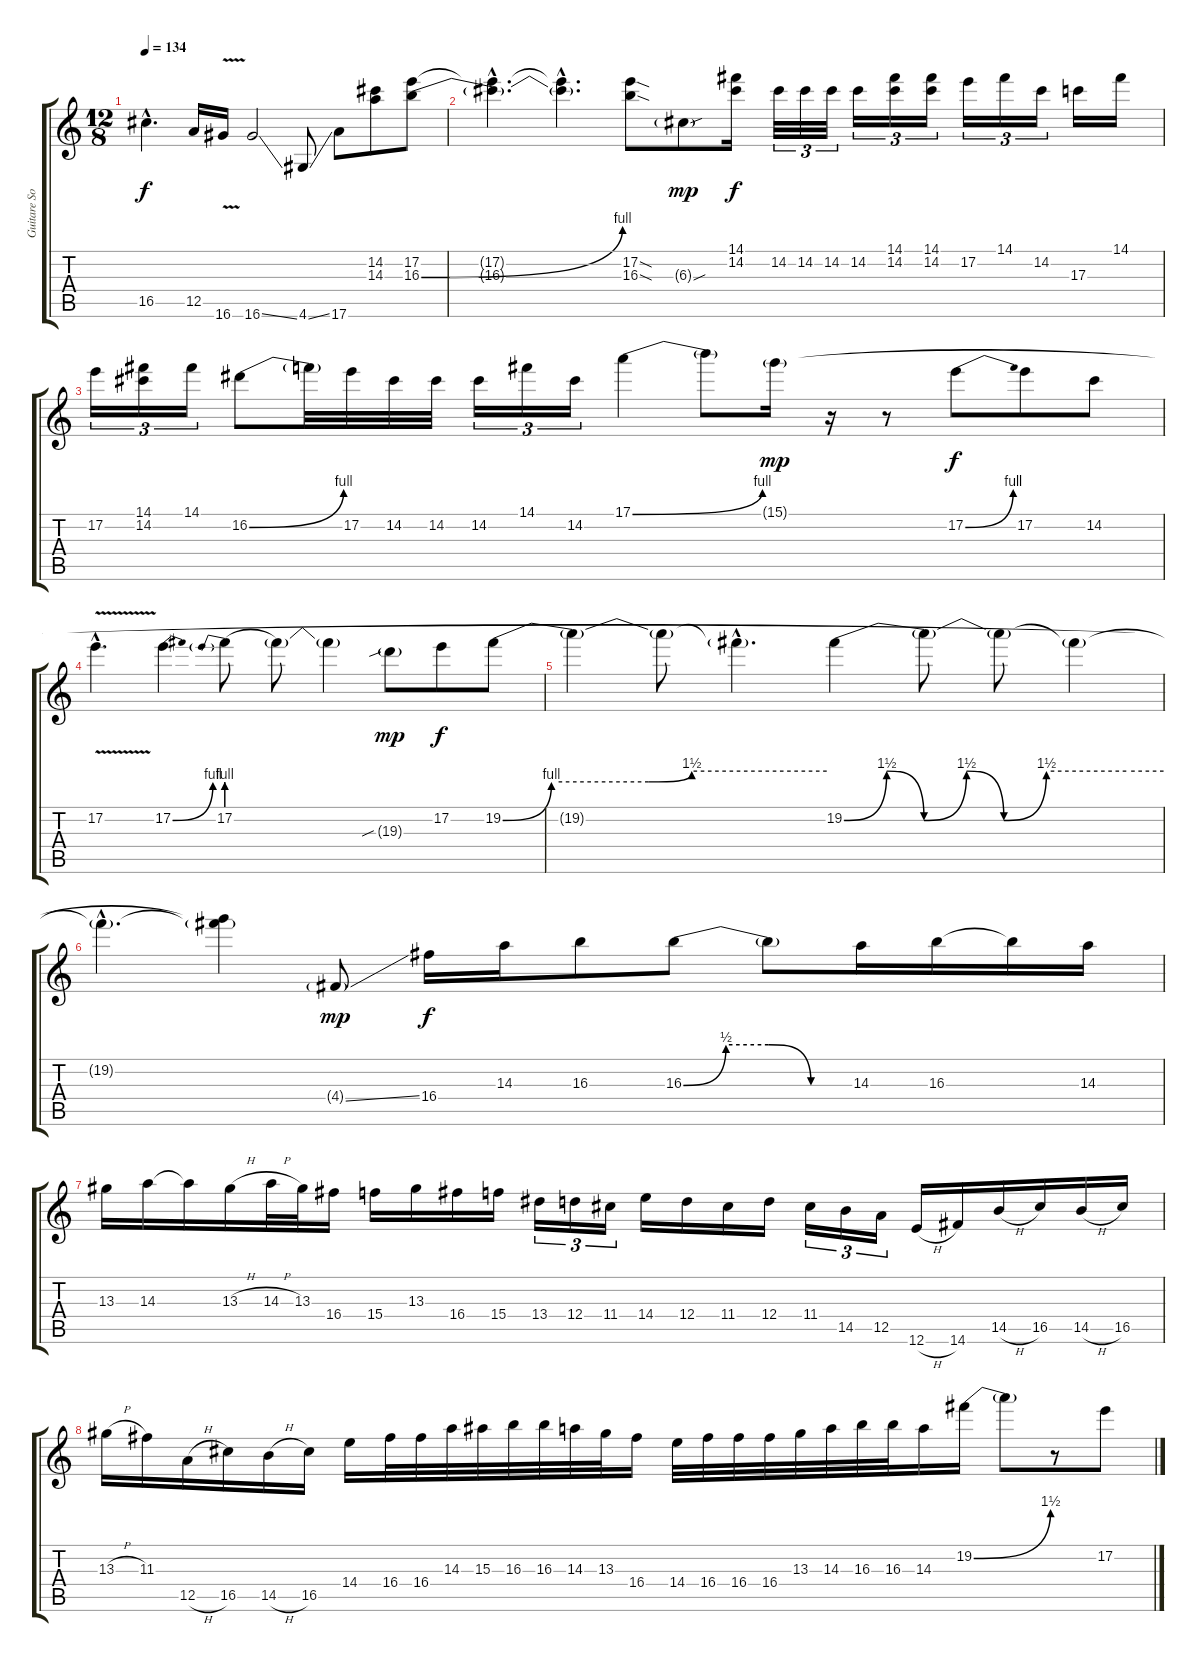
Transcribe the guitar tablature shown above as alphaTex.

\track ("Guitare Solo" "Guitare So") {instrument overdrivenguitar}
\staff {score tabs}
\tuning (E4 B3 G3 D3 A2 E2) {hide}
\ts (12 8)
\tempo 134
\clef g2
\ks c
16.5{hac t}.4{d dy f} 12.5.16 16.6{v}.16 16.6{ss}.2 4.6{ss}.8 17.6.8 (14.2 14.3).8 (17.2 16.3{be (bend 0 0 60 4)}).8 |
(17.2{hac t} 16.3{hac t}).4{d} (17.2{hac t} 16.3{hac t}).4{d} (17.2{sod} 16.3{sod}).8 6.3{sou g}.8{dy mp} (14.1 14.2).16{dy f} 14.2.32{tu (3 2)} 14.2.32{tu (3 2)} 14.2.32{tu (3 2)} 14.2.16{tu (3 2)} (14.1 14.2).16{tu (3 2)} (14.1 14.2).16{tu (3 2)} 17.2.16{tu (3 2)} 14.1.16{tu (3 2)} 14.2.16{tu (3 2)} 17.3.16 14.1.16 |
17.2.16{tu (3 2)} (14.1 14.2).16{tu (3 2)} 14.1.16{tu (3 2)} 16.2{be (bend 0 0 60 4)}.8 16.2{t}.32 17.2.32 14.2.32 14.2.32 14.2.16{tu (3 2)} 14.1.16{tu (3 2)} 14.2.16{tu (3 2)} 17.1{be (bend 0 0 60 4)}.4 17.1{t}.8 15.1{g}.16{dy mp} r.16 r.8 17.2{be (bend 0 0 60 4)}.8{dy f} 17.2.8 14.2.8 |
17.2{v hac}.4{d} 17.2{be (bend 0 0 60 4)}.4 17.2{be (prebend 0 4 60 4)}.8 17.2{t}.8 17.2{t}.4 19.3{sib g}.8{dy mp} 17.2.8{dy f} 19.2{be (custom 0 0 9 4 27 4 35 6 60 6)}.8 |
19.2{t}.4 19.2{t}.8 19.2{hac t}.4{d} 19.2{be (custom 0 0 8 6 15 0 23 6 30 0 38 6 53 6 60 6)}.4 19.2{t}.8 19.2{t}.8 19.2{t}.4 |
19.2{hac t}.4{d} (15.1{t} 19.2{t}).4 4.4{ss g}.8{dy mp} 16.4.16{dy f} 14.3.16 16.3.8 16.3{be (custom 0 0 15 2 30 2 45 0 60 0)}.8 16.3{t}.8 14.3.16 16.3.16 16.3{t}.16 14.3.16 |
13.3.16 14.3.16 14.3{t}.16 13.3{h}.16 14.3{h}.32 13.3.32 16.4.16 15.4.16 13.3.16 16.4.16 15.4.16 13.4.16{tu (3 2)} 12.4.16{tu (3 2)} 11.4.16{tu (3 2)} 14.4.16 12.4.16 11.4.16 12.4.16 11.4.16{tu (3 2)} 14.5.16{tu (3 2)} 12.5.16{tu (3 2)} 12.6{h}.16 14.6.16 14.5{h}.16 16.5.16 14.5{h}.16 16.5.16 |
13.3{h}.16 11.3.16 12.5{h}.16 16.5.16 14.5{h}.16 16.5.16 14.4.16 16.4.32 16.4.32 14.3.32 15.3.32 16.3.32 16.3.32 14.3.32 13.3.32 16.4.16 14.4.32 16.4.32 16.4.32 16.4.32 13.3.32 14.3.32 16.3.32 16.3.32 14.3.16 19.2{be (bend 0 0 60 6)}.16 19.2{t}.8 r.8 17.2.8
